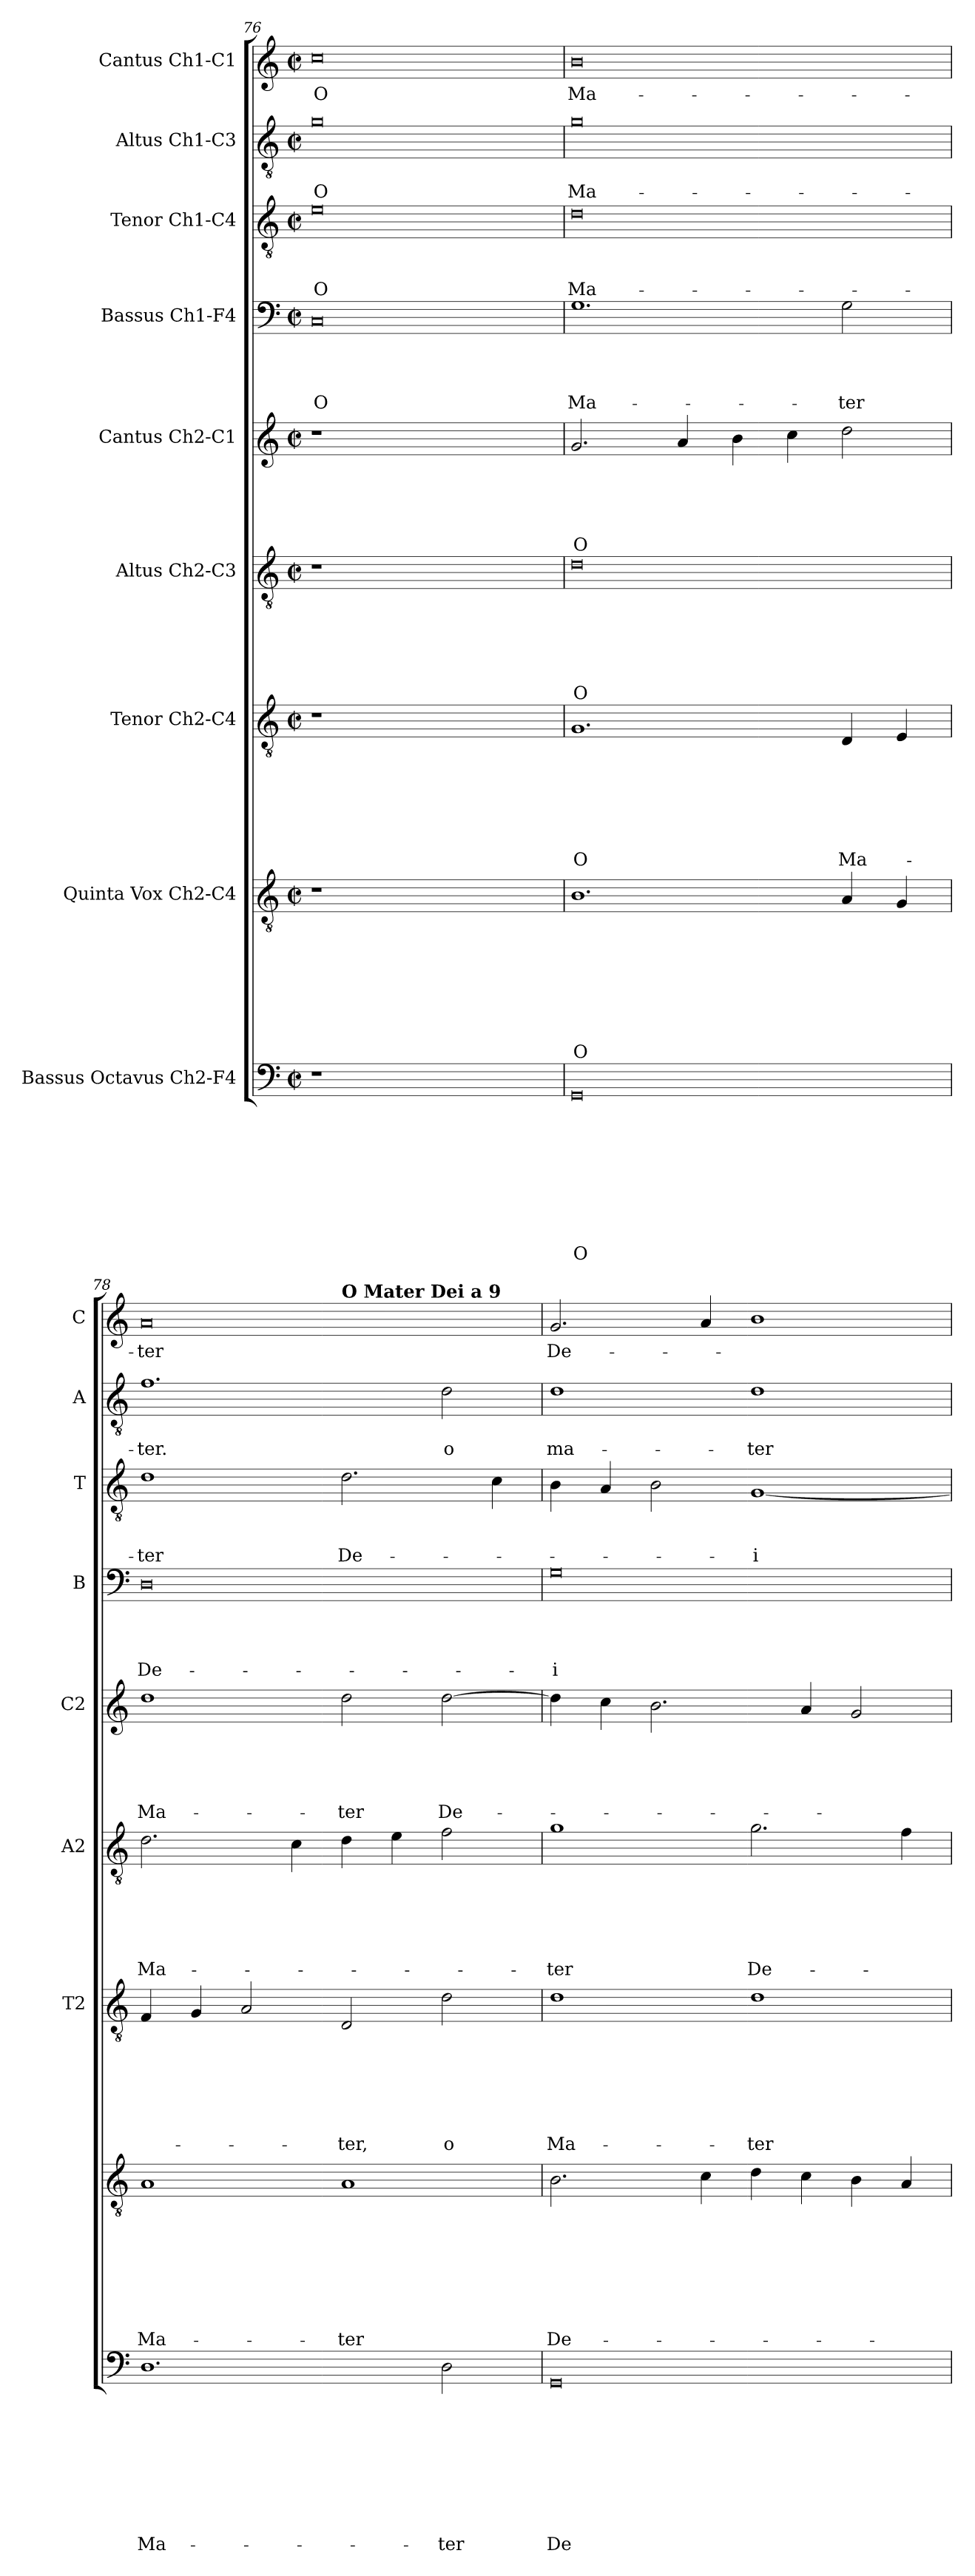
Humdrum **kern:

**kern	**text	**text	**text	**text	**text	**text	**text	**text	**text	**kern	**text	**text	**text	**text	**text	**text	**text	**text	**kern	**text	**text	**text	**text	**text	**text	**text	**kern	**text	**text	**text	**text	**text	**text	**kern	**text	**text	**text	**text	**text	**kern	**text	**text	**text	**text	**kern	**text	**text	**text	**kern	**text	**text	**kern	**text
*part9	*part9	*part9	*part9	*part9	*part9	*part9	*part9	*part9	*part9	*part8	*part8	*part8	*part8	*part8	*part8	*part8	*part8	*part8	*part7	*part7	*part7	*part7	*part7	*part7	*part7	*part7	*part6	*part6	*part6	*part6	*part6	*part6	*part6	*part5	*part5	*part5	*part5	*part5	*part5	*part4	*part4	*part4	*part4	*part4	*part3	*part3	*part3	*part3	*part2	*part2	*part2	*part1	*part1
*staff9	*staff9	*staff9	*staff9	*staff9	*staff9	*staff9	*staff9	*staff9	*staff9	*staff8	*staff8	*staff8	*staff8	*staff8	*staff8	*staff8	*staff8	*staff8	*staff7	*staff7	*staff7	*staff7	*staff7	*staff7	*staff7	*staff7	*staff6	*staff6	*staff6	*staff6	*staff6	*staff6	*staff6	*staff5	*staff5	*staff5	*staff5	*staff5	*staff5	*staff4	*staff4	*staff4	*staff4	*staff4	*staff3	*staff3	*staff3	*staff3	*staff2	*staff2	*staff2	*staff1	*staff1
*I"Bassus Octavus Ch2-F4	*	*	*	*	*	*	*	*	*	*I"Quinta Vox Ch2-C4	*	*	*	*	*	*	*	*	*I"Tenor Ch2-C4	*	*	*	*	*	*	*	*I"Altus Ch2-C3	*	*	*	*	*	*	*I"Cantus Ch2-C1	*	*	*	*	*	*I"Bassus Ch1-F4	*	*	*	*	*I"Tenor Ch1-C4	*	*	*	*I"Altus Ch1-C3	*	*	*I"Cantus Ch1-C1	*
*	*	*	*	*	*	*	*	*	*	*	*	*	*	*	*	*	*	*	*I'T2	*	*	*	*	*	*	*	*I'A2	*	*	*	*	*	*	*I'C2	*	*	*	*	*	*I'B	*	*	*	*	*I'T	*	*	*	*I'A	*	*	*I'C	*
!!LO:LB:g=z
*clefF4	*	*	*	*	*	*	*	*	*	*clefGv2	*	*	*	*	*	*	*	*	*clefGv2	*	*	*	*	*	*	*	*clefGv2	*	*	*	*	*	*	*clefG2	*	*	*	*	*	*clefF4	*	*	*	*	*clefGv2	*	*	*	*clefGv2	*	*	*clefG2	*
*k[]	*	*	*	*	*	*	*	*	*	*k[]	*	*	*	*	*	*	*	*	*k[]	*	*	*	*	*	*	*	*k[]	*	*	*	*	*	*	*k[]	*	*	*	*	*	*k[]	*	*	*	*	*k[]	*	*	*	*k[]	*	*	*k[]	*
*C:	*	*	*	*	*	*	*	*	*	*C:	*	*	*	*	*	*	*	*	*C:	*	*	*	*	*	*	*	*C:	*	*	*	*	*	*	*C:	*	*	*	*	*	*C:	*	*	*	*	*C:	*	*	*	*C:	*	*	*C:	*
*M2/2	*	*	*	*	*	*	*	*	*	*M2/2	*	*	*	*	*	*	*	*	*M2/2	*	*	*	*	*	*	*	*M2/2	*	*	*	*	*	*	*M2/2	*	*	*	*	*	*M2/2	*	*	*	*	*M2/2	*	*	*	*M2/2	*	*	*M2/2	*
*met(c|)	*	*	*	*	*	*	*	*	*	*met(c|)	*	*	*	*	*	*	*	*	*met(c|)	*	*	*	*	*	*	*	*met(c|)	*	*	*	*	*	*	*met(c|)	*	*	*	*	*	*met(c|)	*	*	*	*	*met(c|)	*	*	*	*met(c|)	*	*	*met(c|)	*
=76X1	=76X1	=76X1	=76X1	=76X1	=76X1	=76X1	=76X1	=76X1	=76X1	=76X1	=76X1	=76X1	=76X1	=76X1	=76X1	=76X1	=76X1	=76X1	=76X1	=76X1	=76X1	=76X1	=76X1	=76X1	=76X1	=76X1	=76X1	=76X1	=76X1	=76X1	=76X1	=76X1	=76X1	=76X1	=76X1	=76X1	=76X1	=76X1	=76X1	=76X1	=76X1	=76X1	=76X1	=76X1	=76X1	=76X1	=76X1	=76X1	=76X1	=76X1	=76X1	=76X1	=76X1
!	!	!	!	!	!	!	!	!	!	!	!	!	!	!	!	!	!	!	!	!	!	!	!	!	!	!	!	!	!	!	!	!	!	!	!	!	!	!	!	!	!	!	!	!LO:LY:b	!	!	!	!LO:LY:b	!	!	!LO:LY:b	!	!LO:LY:b
1r	.	.	.	.	.	.	.	.	.	1r	.	.	.	.	.	.	.	.	1r	.	.	.	.	.	.	.	1r	.	.	.	.	.	.	1r	.	.	.	.	.	0C	.	.	.	O	0e	.	.	O	0g	.	O	0cc	O
1ryy	.	.	.	.	.	.	.	.	.	1ryy	.	.	.	.	.	.	.	.	1ryy	.	.	.	.	.	.	.	1ryy	.	.	.	.	.	.	1ryy	.	.	.	.	.	.	.	.	.	.	.	.	.	.	.	.	.	.	.
=77	=77	=77	=77	=77	=77	=77	=77	=77	=77	=77	=77	=77	=77	=77	=77	=77	=77	=77	=77	=77	=77	=77	=77	=77	=77	=77	=77	=77	=77	=77	=77	=77	=77	=77	=77	=77	=77	=77	=77	=77	=77	=77	=77	=77	=77	=77	=77	=77	=77	=77	=77	=77	=77
!	!	!	!	!	!	!	!	!	!LO:LY:b	!	!	!	!	!	!	!	!	!LO:LY:b	!	!	!	!	!	!	!	!LO:LY:b	!	!	!	!	!	!	!LO:LY:b	!	!	!	!	!	!LO:LY:b	!	!	!	!	!LO:LY:b	!	!	!	!LO:LY:b	!	!	!LO:LY:b	!	!LO:LY:b
0GG	.	.	.	.	.	.	.	.	O	1.B	.	.	.	.	.	.	.	O	1.G	.	.	.	.	.	.	O	0d	.	.	.	.	.	O	2.g/	.	.	.	.	O	1.G	.	.	.	Ma-	0d	.	.	Ma-	0g	.	Ma-	0b	Ma-
.	.	.	.	.	.	.	.	.	.	.	.	.	.	.	.	.	.	.	.	.	.	.	.	.	.	.	.	.	.	.	.	.	.	4a/	.	.	.	.	.	.	.	.	.	.	.	.	.	.	.	.	.	.	.
.	.	.	.	.	.	.	.	.	.	.	.	.	.	.	.	.	.	.	.	.	.	.	.	.	.	.	.	.	.	.	.	.	.	4b\	.	.	.	.	.	.	.	.	.	.	.	.	.	.	.	.	.	.	.
.	.	.	.	.	.	.	.	.	.	.	.	.	.	.	.	.	.	.	.	.	.	.	.	.	.	.	.	.	.	.	.	.	.	4cc\	.	.	.	.	.	.	.	.	.	.	.	.	.	.	.	.	.	.	.
!	!	!	!	!	!	!	!	!	!	!	!	!	!	!	!	!	!	!	!	!	!	!	!	!	!	!LO:LY:b	!	!	!	!	!	!	!	!	!	!	!	!	!	!	!	!	!	!LO:LY:b	!	!	!	!	!	!	!	!	!
.	.	.	.	.	.	.	.	.	.	4A/	.	.	.	.	.	.	.	.	4D/	.	.	.	.	.	.	Ma-	.	.	.	.	.	.	.	2dd\	.	.	.	.	.	2G\	.	.	.	-ter	.	.	.	.	.	.	.	.	.
.	.	.	.	.	.	.	.	.	.	4G/	.	.	.	.	.	.	.	.	4E/	.	.	.	.	.	.	.	.	.	.	.	.	.	.	.	.	.	.	.	.	.	.	.	.	.	.	.	.	.	.	.	.	.	.
=78	=78	=78	=78	=78	=78	=78	=78	=78	=78	=78	=78	=78	=78	=78	=78	=78	=78	=78	=78	=78	=78	=78	=78	=78	=78	=78	=78	=78	=78	=78	=78	=78	=78	=78	=78	=78	=78	=78	=78	=78	=78	=78	=78	=78	=78	=78	=78	=78	=78	=78	=78	=78	=78
!	!	!	!	!	!	!	!	!	!LO:LY:b	!	!	!	!	!	!	!	!	!LO:LY:b	!	!	!	!	!	!	!	!	!	!	!	!	!	!	!LO:LY:b	!	!	!	!	!	!LO:LY:b	!	!	!	!	!LO:LY:b	!	!	!	!LO:LY:b	!	!	!LO:LY:b	!	!LO:LY:b
*	*	*	*	*	*	*	*	*	*	*	*	*	*	*	*	*	*	*	*	*	*	*	*	*	*	*	*	*	*	*	*	*	*	*	*	*	*	*	*	*	*	*	*	*	*	*	*	*	*	*	*	*^	*
1.D	.	.	.	.	.	.	.	.	Ma-	1A	.	.	.	.	.	.	.	Ma-	4F/	.	.	.	.	.	.	.	2.d\	.	.	.	.	.	Ma-	1dd	.	.	.	.	Ma-	0D	.	.	.	De-	1d	.	.	-ter	1.f	.	-ter.	0a	1ryy	-ter
.	.	.	.	.	.	.	.	.	.	.	.	.	.	.	.	.	.	.	4G/	.	.	.	.	.	.	.	.	.	.	.	.	.	.	.	.	.	.	.	.	.	.	.	.	.	.	.	.	.	.	.	.	.	.	.
.	.	.	.	.	.	.	.	.	.	.	.	.	.	.	.	.	.	.	2A/	.	.	.	.	.	.	.	.	.	.	.	.	.	.	.	.	.	.	.	.	.	.	.	.	.	.	.	.	.	.	.	.	.	.	.
.	.	.	.	.	.	.	.	.	.	.	.	.	.	.	.	.	.	.	.	.	.	.	.	.	.	.	4c\	.	.	.	.	.	.	.	.	.	.	.	.	.	.	.	.	.	.	.	.	.	.	.	.	.	.	.
!	!	!	!	!	!	!	!	!	!	!	!	!	!	!	!	!	!	!	!	!	!	!	!	!	!	!	!	!	!	!	!	!	!	!	!	!	!	!	!	!	!	!	!	!	!	!	!	!	!	!	!	!	!LO:TX:a:B:t=O Mater Dei a 9	!
!	!	!	!	!	!	!	!	!	!	!	!	!	!	!	!	!	!	!LO:LY:b	!	!	!	!	!	!	!	!LO:LY:b	!	!	!	!	!	!	!	!	!	!	!	!	!LO:LY:b	!	!	!	!	!	!	!	!	!LO:LY:b	!	!	!	!	!	!
.	.	.	.	.	.	.	.	.	.	1A	.	.	.	.	.	.	.	-ter	2D/	.	.	.	.	.	.	-ter,	4d\	.	.	.	.	.	.	2dd\	.	.	.	.	-ter	.	.	.	.	.	2.d\	.	.	De-	.	.	.	.	1ryy	.
.	.	.	.	.	.	.	.	.	.	.	.	.	.	.	.	.	.	.	.	.	.	.	.	.	.	.	4e\	.	.	.	.	.	.	.	.	.	.	.	.	.	.	.	.	.	.	.	.	.	.	.	.	.	.	.
!	!	!	!	!	!	!	!	!	!LO:LY:b	!	!	!	!	!	!	!	!	!	!	!	!	!	!	!	!	!LO:LY:b	!	!	!	!	!	!	!	!	!	!	!	!	!LO:LY:b	!	!	!	!	!	!	!	!	!	!	!	!LO:LY:b	!	!	!
2D\	.	.	.	.	.	.	.	.	-ter	.	.	.	.	.	.	.	.	.	2d\	.	.	.	.	.	.	o	2f\	.	.	.	.	.	.	[2dd\	.	.	.	.	De-	.	.	.	.	.	.	.	.	.	2d\	.	o	.	.	.
.	.	.	.	.	.	.	.	.	.	.	.	.	.	.	.	.	.	.	.	.	.	.	.	.	.	.	.	.	.	.	.	.	.	.	.	.	.	.	.	.	.	.	.	.	4c\	.	.	.	.	.	.	.	.	.
=79	=79	=79	=79	=79	=79	=79	=79	=79	=79	=79	=79	=79	=79	=79	=79	=79	=79	=79	=79	=79	=79	=79	=79	=79	=79	=79	=79	=79	=79	=79	=79	=79	=79	=79	=79	=79	=79	=79	=79	=79	=79	=79	=79	=79	=79	=79	=79	=79	=79	=79	=79	=79	=79	=79
!	!	!	!	!	!	!	!	!	!LO:LY:b	!	!	!	!	!	!	!	!	!LO:LY:b	!	!	!	!	!	!	!	!LO:LY:b	!	!	!	!	!	!	!LO:LY:b	!	!	!	!	!	!	!	!	!	!	!LO:LY:b	!	!	!	!	!	!	!LO:LY:b	!	!	!LO:LY:b
*	*	*	*	*	*	*	*	*	*	*	*	*	*	*	*	*	*	*	*	*	*	*	*	*	*	*	*	*	*	*	*	*	*	*	*	*	*	*	*	*	*	*	*	*	*	*	*	*	*	*	*	*v	*v	*
0GG	.	.	.	.	.	.	.	.	De-	2.B\	.	.	.	.	.	.	.	De-	1d	.	.	.	.	.	.	Ma-	1g	.	.	.	.	.	-ter	4dd\]	.	.	.	.	.	0G	.	.	.	-i	4B\	.	.	.	1d	.	ma-	2.g/	De-
.	.	.	.	.	.	.	.	.	.	.	.	.	.	.	.	.	.	.	.	.	.	.	.	.	.	.	.	.	.	.	.	.	.	4cc\	.	.	.	.	.	.	.	.	.	.	4A/	.	.	.	.	.	.	.	.
.	.	.	.	.	.	.	.	.	.	.	.	.	.	.	.	.	.	.	.	.	.	.	.	.	.	.	.	.	.	.	.	.	.	2.b\	.	.	.	.	.	.	.	.	.	.	2B\	.	.	.	.	.	.	.	.
.	.	.	.	.	.	.	.	.	.	4c\	.	.	.	.	.	.	.	.	.	.	.	.	.	.	.	.	.	.	.	.	.	.	.	.	.	.	.	.	.	.	.	.	.	.	.	.	.	.	.	.	.	4a/	.
!	!	!	!	!	!	!	!	!	!	!	!	!	!	!	!	!	!	!	!	!	!	!	!	!	!	!LO:LY:b	!	!	!	!	!	!	!LO:LY:b	!	!	!	!	!	!	!	!	!	!	!	!	!	!	!LO:LY:b	!	!	!LO:LY:b	!	!
.	.	.	.	.	.	.	.	.	.	4d\	.	.	.	.	.	.	.	.	1d	.	.	.	.	.	.	-ter	2.g\	.	.	.	.	.	De-	.	.	.	.	.	.	.	.	.	.	.	[1G	.	.	-i	1d	.	-ter	1b	.
.	.	.	.	.	.	.	.	.	.	4c\	.	.	.	.	.	.	.	.	.	.	.	.	.	.	.	.	.	.	.	.	.	.	.	4a/	.	.	.	.	.	.	.	.	.	.	.	.	.	.	.	.	.	.	.
.	.	.	.	.	.	.	.	.	.	4B\	.	.	.	.	.	.	.	.	.	.	.	.	.	.	.	.	.	.	.	.	.	.	.	2g/	.	.	.	.	.	.	.	.	.	.	.	.	.	.	.	.	.	.	.
.	.	.	.	.	.	.	.	.	.	4A/	.	.	.	.	.	.	.	.	.	.	.	.	.	.	.	.	4f\	.	.	.	.	.	.	.	.	.	.	.	.	.	.	.	.	.	.	.	.	.	.	.	.	.	.
=	=	=	=	=	=	=	=	=	=	=	=	=	=	=	=	=	=	=	=	=	=	=	=	=	=	=	=	=	=	=	=	=	=	=	=	=	=	=	=	=	=	=	=	=	=	=	=	=	=	=	=	=	=
*-	*-	*-	*-	*-	*-	*-	*-	*-	*-	*-	*-	*-	*-	*-	*-	*-	*-	*-	*-	*-	*-	*-	*-	*-	*-	*-	*-	*-	*-	*-	*-	*-	*-	*-	*-	*-	*-	*-	*-	*-	*-	*-	*-	*-	*-	*-	*-	*-	*-	*-	*-	*-	*-
